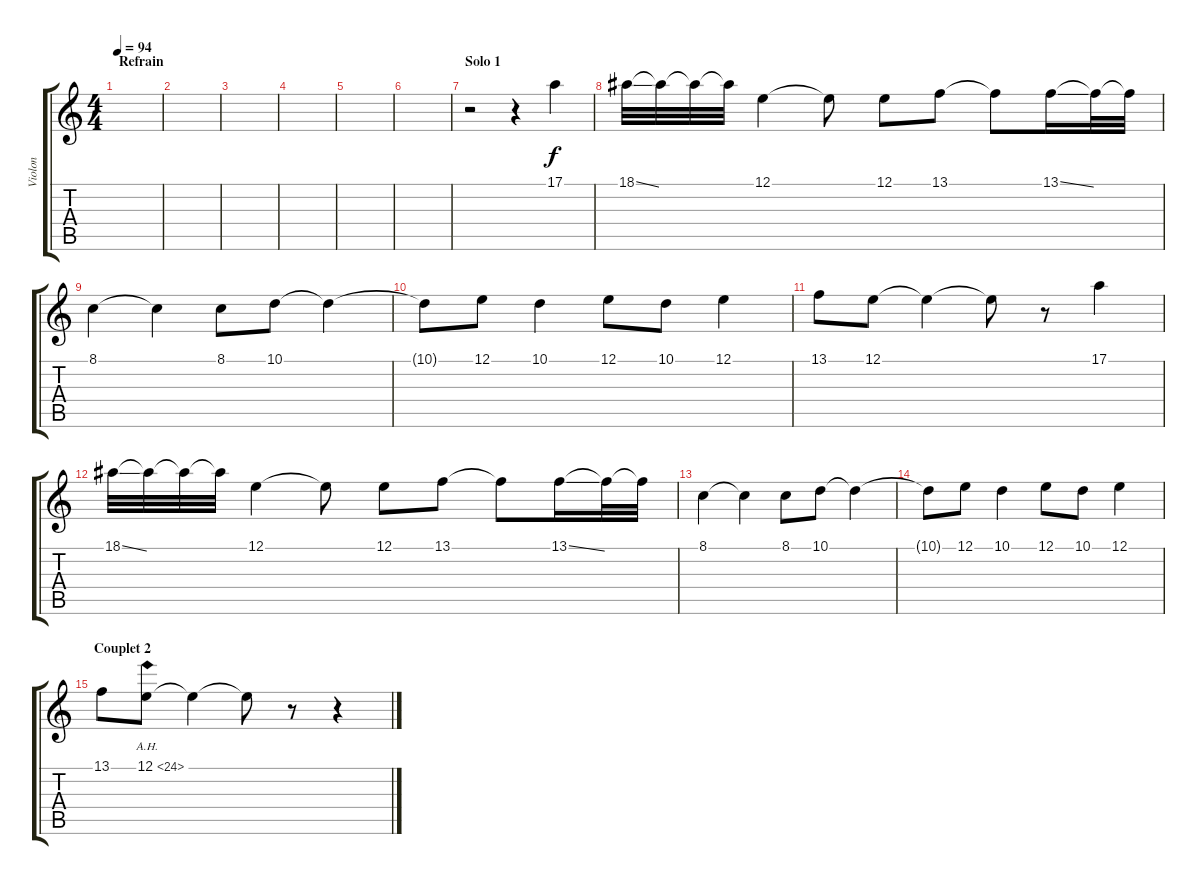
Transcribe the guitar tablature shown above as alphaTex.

\track ("Violon" "Violon") {instrument violin}
\staff {score tabs}
\tuning (E4 B3 G3 D3 A2 E2) {hide}
\ts (4 4)
\section ("" "Refrain")
\tempo 94
\clef g2
\ks c
|
|
|
|
|
|
\section ("" "Solo 1")
r.2 r.4 17.1.4 |
18.1{ss}.32 18.1{t}.32 18.1{t}.32 18.1{t}.32 12.1.4 12.1{t}.8 12.1.8 13.1.8 13.1{t}.8 13.1{ss}.16 13.1{t}.32 13.1{t}.32 |
8.1.4 8.1{t}.4 8.1.8 10.1.8 10.1{t}.4 |
10.1{t}.8 12.1.8 10.1.4 12.1.8 10.1.8 12.1.4 |
13.1.8 12.1.8 12.1{t}.4 12.1{t}.8 r.8 17.1.4 |
18.1{ss}.32 18.1{t}.32 18.1{t}.32 18.1{t}.32 12.1.4 12.1{t}.8 12.1.8 13.1.8 13.1{t}.8 13.1{ss}.16 13.1{t}.32 13.1{t}.32 |
8.1.4 8.1{t}.4 8.1.8 10.1.8 10.1{t}.4 |
10.1{t}.8 12.1.8 10.1.4 12.1.8 10.1.8 12.1.4 |
\section ("" "Couplet 2")
13.1.8 12.1{ah 12}.8 12.1{t}.4 12.1{t}.8 r.8 r.4
